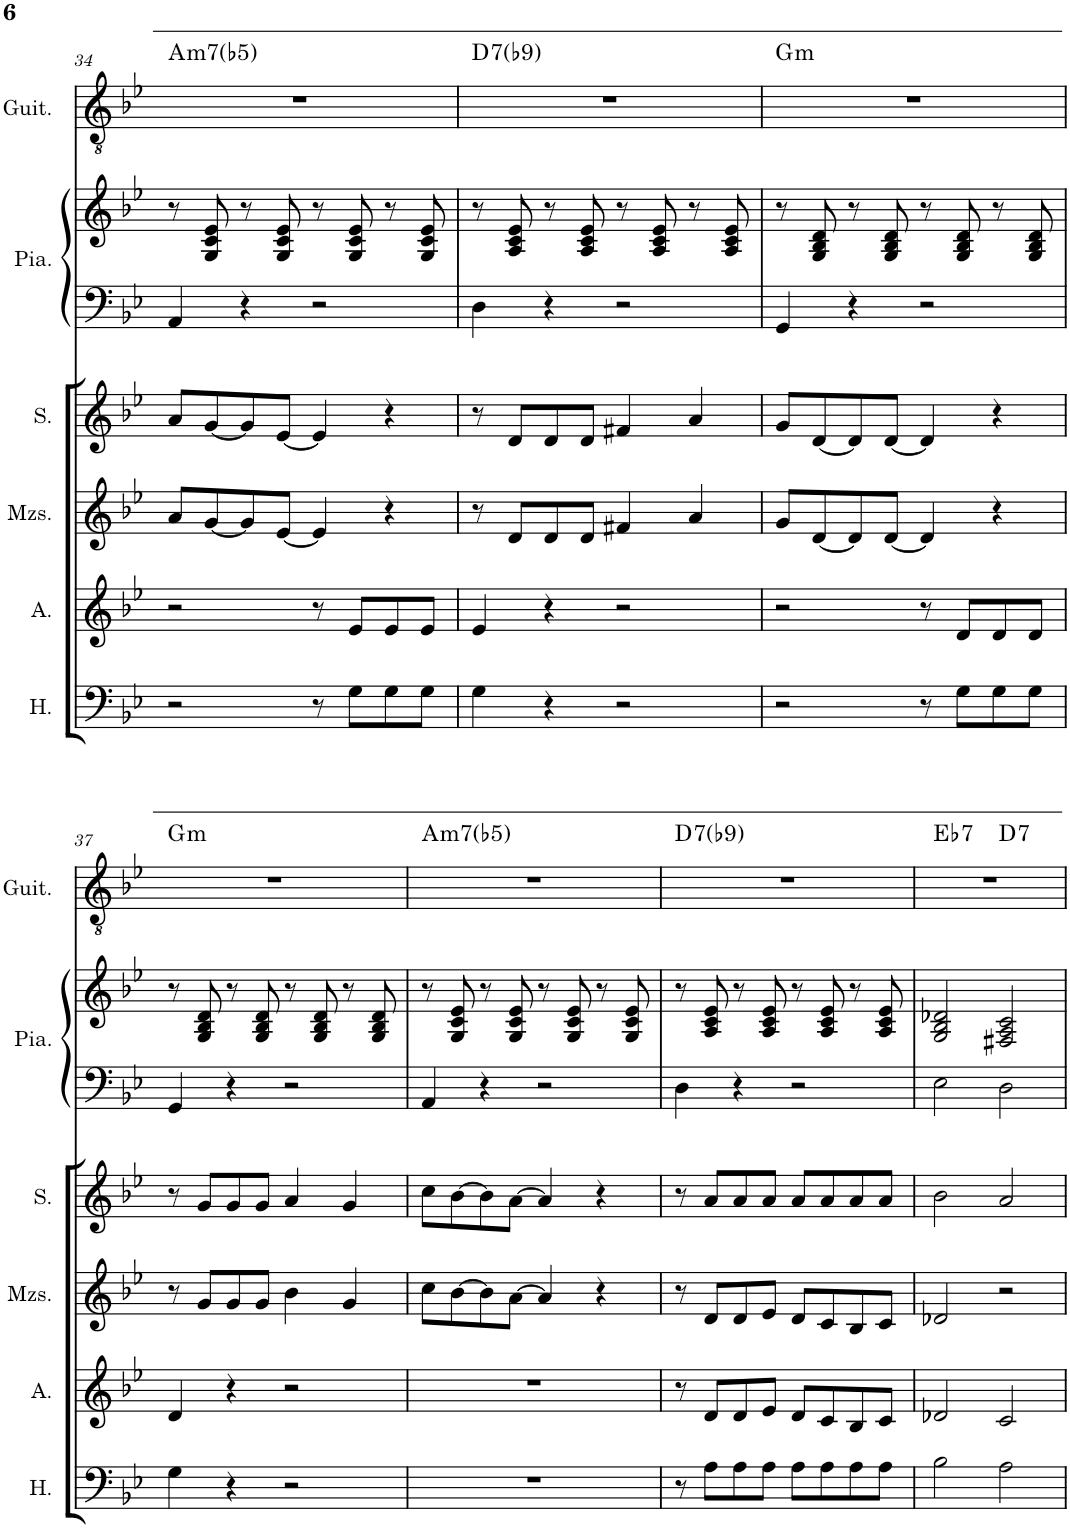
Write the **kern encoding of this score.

**kern	**kern	**kern	**kern	**kern	**kern	**kern	**harte
*part6	*part5	*part4	*part3	*part2	*part2	*part1	*part1
*staff7	*staff6	*staff5	*staff4	*staff3	*staff2	*staff1	*
*I"Hommes	*I"Alto	*I"Mezzo-soprano	*I"Soprano	*I"Piano	*	*I"Guitare acoustique	*
*I'H.	*I'A.	*I'Mzs.	*I'S.	*I'Pia.	*	*I'Guit.	*
!!LO:PB:g=z
*clefF4	*clefG2	*clefG2	*clefG2	*clefF4	*clefG2	*clefGv2	*
*k[b-e-]	*k[b-e-]	*k[b-e-]	*k[b-e-]	*k[b-e-]	*k[b-e-]	*k[b-e-]	*
*M4/4	*M4/4	*M4/4	*M4/4	*M4/4	*M4/4	*M4/4	*
=34	=34	=34	=34	=34	=34	=34	=34
!	!	!	!	!	!	!	!LO:H:kt=m7(b5)
2r	2r	8a/L	8a/L	4AA/	8r	1r	A:hdim7
.	.	[8g/	[8g/	.	8G/ 8c/ 8e-/	.	.
.	.	8g/]	8g/]	4r	8r	.	.
.	.	[8e-/J	[8e-/J	.	8G/ 8c/ 8e-/	.	.
8r	8r	4e-/]	4e-/]	2r	8r	.	.
8G\L	8e-/L	.	.	.	8G/ 8c/ 8e-/	.	.
8G\	8e-/	4r	4r	.	8r	.	.
8G\J	8e-/J	.	.	.	8G/ 8c/ 8e-/	.	.
=35	=35	=35	=35	=35	=35	=35	=35
!	!	!	!	!	!	!	!LO:H:kt=7
4G\	4e-/	8r	8r	4D\	8r	1r	D:7(b9)
.	.	8d/L	8d/L	.	8A/ 8c/ 8e-/	.	.
4r	4r	8d/	8d/	4r	8r	.	.
.	.	8d/J	8d/J	.	8A/ 8c/ 8e-/	.	.
2r	2r	4f#X/	4f#X/	2r	8r	.	.
.	.	.	.	.	8A/ 8c/ 8e-/	.	.
.	.	4a/	4a/	.	8r	.	.
.	.	.	.	.	8A/ 8c/ 8e-/	.	.
=36	=36	=36	=36	=36	=36	=36	=36
!	!	!	!	!	!	!	!LO:H:kt=m
2r	2r	8g/L	8g/L	4GG/	8r	1r	G:min
.	.	[8d/	[8d/	.	8G/ 8B-/ 8d/	.	.
.	.	8d/]	8d/]	4r	8r	.	.
.	.	[8d/J	[8d/J	.	8G/ 8B-/ 8d/	.	.
8r	8r	4d/]	4d/]	2r	8r	.	.
8G\L	8d/L	.	.	.	8G/ 8B-/ 8d/	.	.
8G\	8d/	4r	4r	.	8r	.	.
8G\J	8d/J	.	.	.	8G/ 8B-/ 8d/	.	.
!!LO:LB:g=z
=37	=37	=37	=37	=37	=37	=37	=37
!	!	!	!	!	!	!	!LO:H:kt=m
4G\	4d/	8r	8r	4GG/	8r	1r	G:min
.	.	8g/L	8g/L	.	8G/ 8B-/ 8d/	.	.
4r	4r	8g/	8g/	4r	8r	.	.
.	.	8g/J	8g/J	.	8G/ 8B-/ 8d/	.	.
2r	2r	4b-\	4a/	2r	8r	.	.
.	.	.	.	.	8G/ 8B-/ 8d/	.	.
.	.	4g/	4g/	.	8r	.	.
.	.	.	.	.	8G/ 8B-/ 8d/	.	.
=38	=38	=38	=38	=38	=38	=38	=38
!	!	!	!	!	!	!	!LO:H:kt=m7(b5)
1r	1r	8cc\L	8cc\L	4AA/	8r	1r	A:hdim7
.	.	[8b-\	[8b-\	.	8G/ 8c/ 8e-/	.	.
.	.	8b-\]	8b-\]	4r	8r	.	.
.	.	[8a\J	[8a\J	.	8G/ 8c/ 8e-/	.	.
.	.	4a/]	4a/]	2r	8r	.	.
.	.	.	.	.	8G/ 8c/ 8e-/	.	.
.	.	4r	4r	.	8r	.	.
.	.	.	.	.	8G/ 8c/ 8e-/	.	.
=39	=39	=39	=39	=39	=39	=39	=39
!	!	!	!	!	!	!	!LO:H:kt=7
8r	8r	8r	8r	4D\	8r	1r	D:7(b9)
8A\L	8d/L	8d/L	8a/L	.	8A/ 8c/ 8e-/	.	.
8A\	8d/	8d/	8a/	4r	8r	.	.
8A\J	8e-/J	8e-/J	8a/J	.	8A/ 8c/ 8e-/	.	.
8A\L	8d/L	8d/L	8a/L	2r	8r	.	.
8A\	8c/	8c/	8a/	.	8A/ 8c/ 8e-/	.	.
8A\	8B-/	8B-/	8a/	.	8r	.	.
8A\J	8c/J	8c/J	8a/J	.	8A/ 8c/ 8e-/	.	.
=40	=40	=40	=40	=40	=40	=40	=40
!	!	!	!	!	!	!	!LO:H:kt=7
*	*	*	*	*	*	*^	*
2B-\	2d-X/	2d-X/	2b-\	2E-\	2G/ 2B-/ 2d-X/	1r	2ryy	Eb:7
!	!	!	!	!	!	!	!	!LO:H:kt=7
2A\	2c/	2r	2a/	2D\	2F#X/ 2A/ 2c/	.	2ryy	D:7
*	*	*	*	*	*	*v	*v	*
=	=	=	=	=	=	=	=
*-	*-	*-	*-	*-	*-	*-	*-
